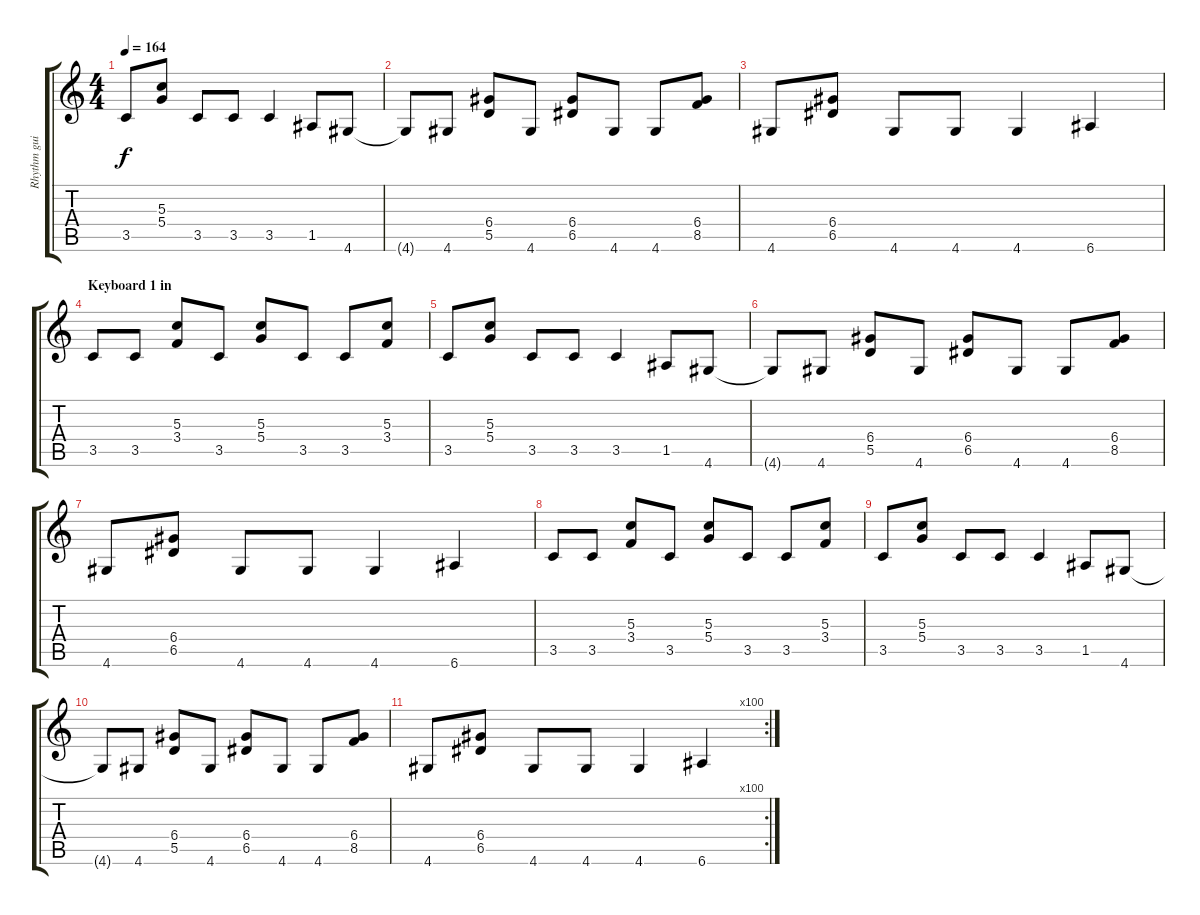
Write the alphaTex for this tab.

\track ("Rhythm guitar" "Rhythm gui") {instrument distortionguitar}
\staff {score tabs}
\tuning (E4 B3 G3 D3 A2 E2) {hide}
\ts (4 4)
\tempo 164
\clef g2
\ks c
3.5.8{dy f} (5.3 5.4).8 3.5.8 3.5.8 3.5.4 1.5.8 4.6.8 |
4.6{t}.8 4.6.8 (6.4 5.5).8 4.6.8 (6.4 6.5).8 4.6.8 4.6.8 (6.4 8.5).8 |
4.6.8 (6.4 6.5).8 4.6.8 4.6.8 4.6.4 6.6.4 |
\section ("" "Keyboard 1 in")
3.5.8 3.5.8 (5.3 3.4).8 3.5.8 (5.3 5.4).8 3.5.8 3.5.8 (5.3 3.4).8 |
3.5.8 (5.3 5.4).8 3.5.8 3.5.8 3.5.4 1.5.8 4.6.8 |
4.6{t}.8 4.6.8 (6.4 5.5).8 4.6.8 (6.4 6.5).8 4.6.8 4.6.8 (6.4 8.5).8 |
4.6.8 (6.4 6.5).8 4.6.8 4.6.8 4.6.4 6.6.4 |
3.5.8 3.5.8 (5.3 3.4).8 3.5.8 (5.3 5.4).8 3.5.8 3.5.8 (5.3 3.4).8 |
3.5.8 (5.3 5.4).8 3.5.8 3.5.8 3.5.4 1.5.8 4.6.8 |
4.6{t}.8 4.6.8 (6.4 5.5).8 4.6.8 (6.4 6.5).8 4.6.8 4.6.8 (6.4 8.5).8 |
\rc 100
4.6.8 (6.4 6.5).8 4.6.8 4.6.8 4.6.4 6.6.4
